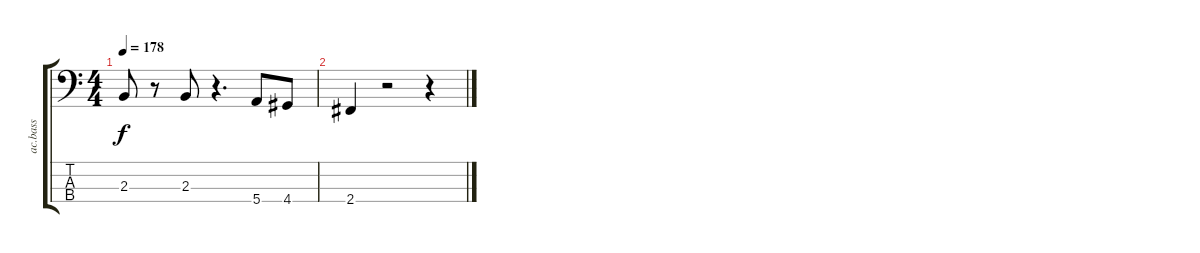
\track ("ac.bass" "ac.bass") {instrument acousticbass}
\staff {score tabs}
\tuning (G2 D2 A1 E1) {hide}
\ts (4 4)
\tempo 178
\clef f4
\ks c
2.3.8{dy f} r.8 2.3.8 r.4{d} 5.4.8 4.4.8 |
2.4.4 r.2 r.4
